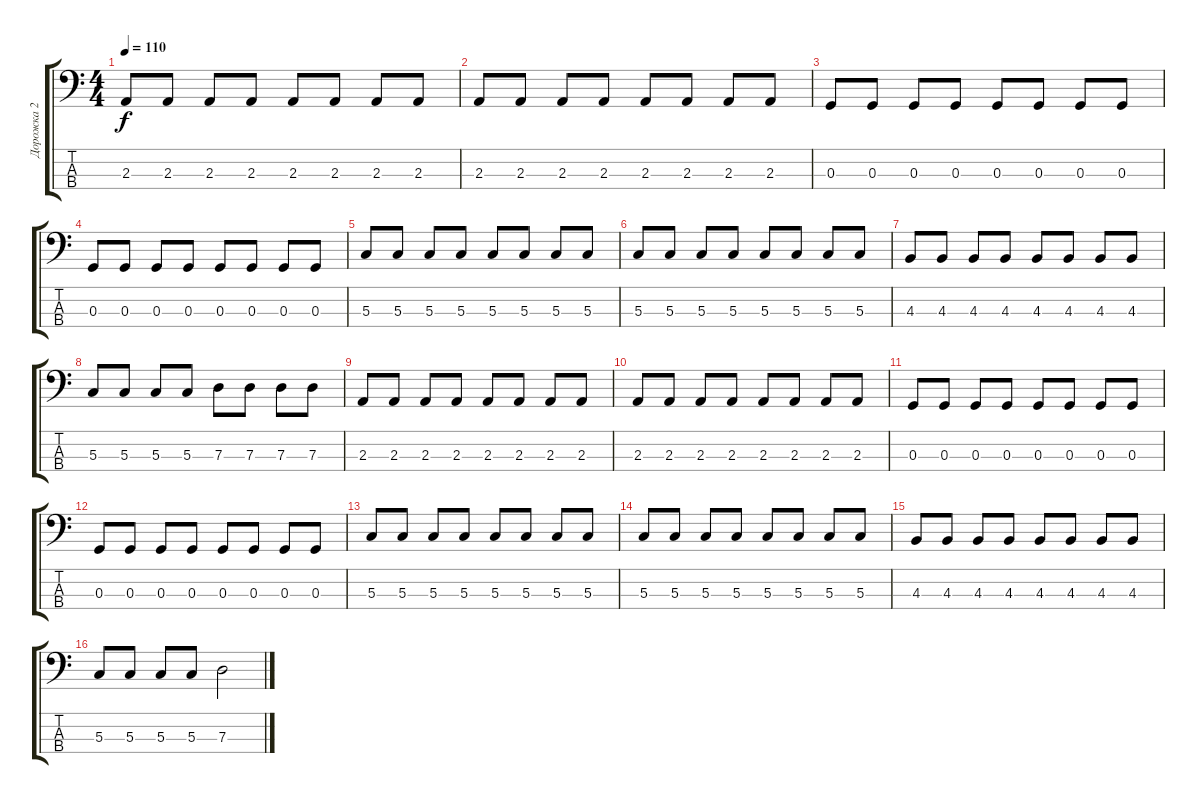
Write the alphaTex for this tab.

\track ("Дорожка 2" "Дорожка 2") {instrument acousticbass}
\staff {score tabs}
\tuning (F2 C2 G1 C1) {hide}
\ts (4 4)
\tempo 110
\clef f4
\ks c
2.3.8{dy f} 2.3.8 2.3.8 2.3.8 2.3.8 2.3.8 2.3.8 2.3.8 |
2.3.8 2.3.8 2.3.8 2.3.8 2.3.8 2.3.8 2.3.8 2.3.8 |
0.3.8 0.3.8 0.3.8 0.3.8 0.3.8 0.3.8 0.3.8 0.3.8 |
0.3.8 0.3.8 0.3.8 0.3.8 0.3.8 0.3.8 0.3.8 0.3.8 |
5.3.8 5.3.8 5.3.8 5.3.8 5.3.8 5.3.8 5.3.8 5.3.8 |
5.3.8 5.3.8 5.3.8 5.3.8 5.3.8 5.3.8 5.3.8 5.3.8 |
4.3.8 4.3.8 4.3.8 4.3.8 4.3.8 4.3.8 4.3.8 4.3.8 |
5.3.8 5.3.8 5.3.8 5.3.8 7.3.8 7.3.8 7.3.8 7.3.8 |
2.3.8 2.3.8 2.3.8 2.3.8 2.3.8 2.3.8 2.3.8 2.3.8 |
2.3.8 2.3.8 2.3.8 2.3.8 2.3.8 2.3.8 2.3.8 2.3.8 |
0.3.8 0.3.8 0.3.8 0.3.8 0.3.8 0.3.8 0.3.8 0.3.8 |
0.3.8 0.3.8 0.3.8 0.3.8 0.3.8 0.3.8 0.3.8 0.3.8 |
5.3.8 5.3.8 5.3.8 5.3.8 5.3.8 5.3.8 5.3.8 5.3.8 |
5.3.8 5.3.8 5.3.8 5.3.8 5.3.8 5.3.8 5.3.8 5.3.8 |
4.3.8 4.3.8 4.3.8 4.3.8 4.3.8 4.3.8 4.3.8 4.3.8 |
5.3.8 5.3.8 5.3.8 5.3.8 7.3.2
